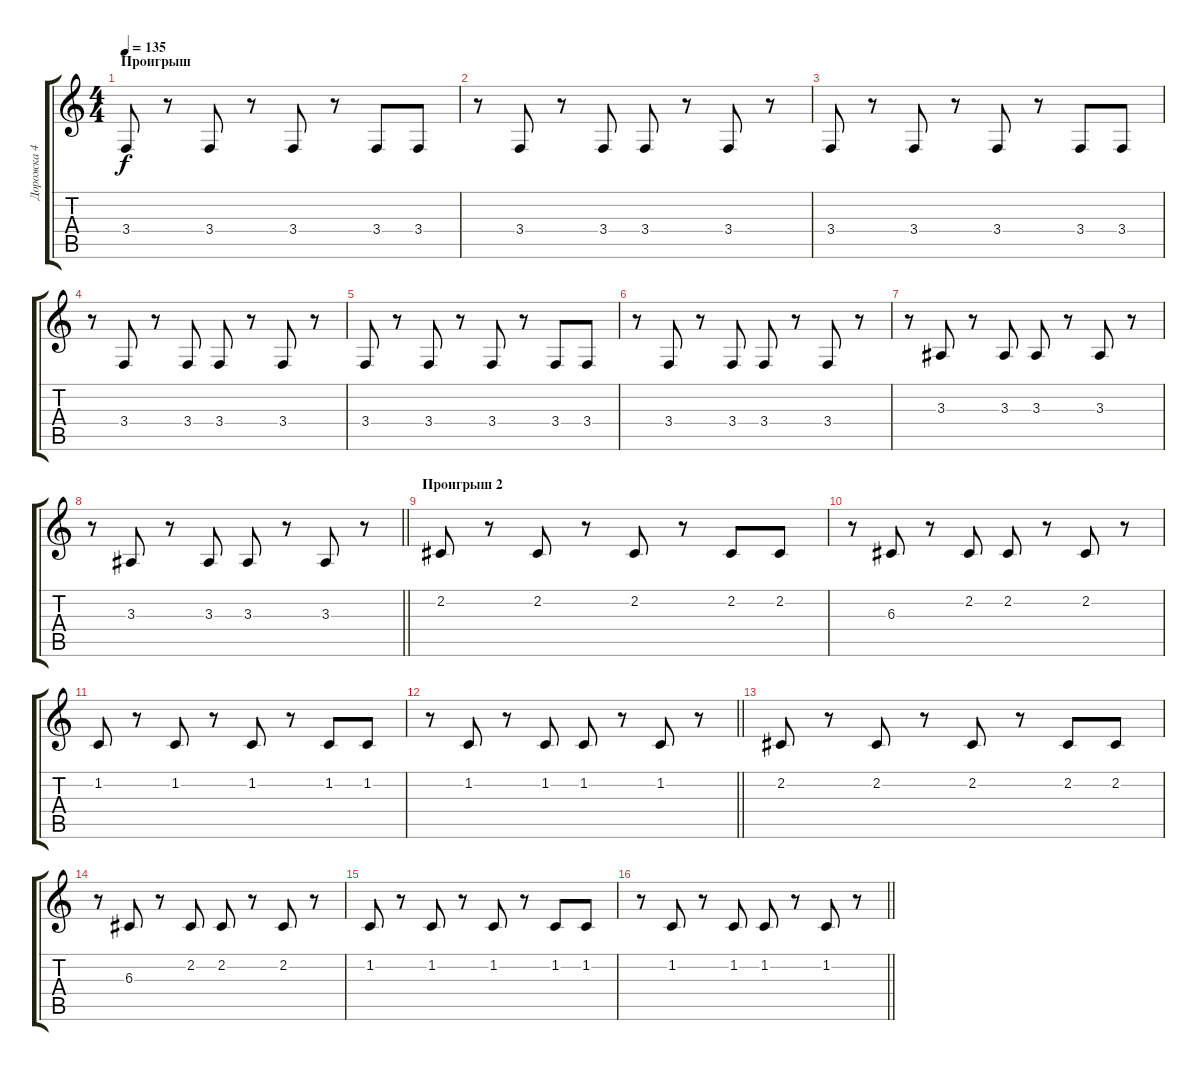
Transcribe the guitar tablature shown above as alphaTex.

\track ("Дорожка 4" "Дорожка 4") {instrument viola}
\staff {score tabs}
\tuning (E4 B3 G3 D3 A2 E2) {hide}
\ts (4 4)
\section ("" "Проигрыш")
\tempo 135
\clef g2
\ks c
3.4.8{dy f} r.8 3.4.8 r.8 3.4.8 r.8 3.4.8 3.4.8 |
r.8 3.4.8 r.8 3.4.8 3.4.8 r.8 3.4.8 r.8 |
3.4.8 r.8 3.4.8 r.8 3.4.8 r.8 3.4.8 3.4.8 |
r.8 3.4.8 r.8 3.4.8 3.4.8 r.8 3.4.8 r.8 |
3.4.8 r.8 3.4.8 r.8 3.4.8 r.8 3.4.8 3.4.8 |
r.8 3.4.8 r.8 3.4.8 3.4.8 r.8 3.4.8 r.8 |
r.8 3.3.8 r.8 3.3.8 3.3.8 r.8 3.3.8 r.8 |
\barLineRight lightlight
r.8 3.3.8 r.8 3.3.8 3.3.8 r.8 3.3.8 r.8 |
\section ("" "Проигрыш 2")
2.2.8 r.8 2.2.8 r.8 2.2.8 r.8 2.2.8 2.2.8 |
r.8 6.3.8 r.8 2.2.8 2.2.8 r.8 2.2.8 r.8 |
1.2.8 r.8 1.2.8 r.8 1.2.8 r.8 1.2.8 1.2.8 |
\barLineRight lightlight
r.8 1.2.8 r.8 1.2.8 1.2.8 r.8 1.2.8 r.8 |
2.2.8 r.8 2.2.8 r.8 2.2.8 r.8 2.2.8 2.2.8 |
r.8 6.3.8 r.8 2.2.8 2.2.8 r.8 2.2.8 r.8 |
1.2.8 r.8 1.2.8 r.8 1.2.8 r.8 1.2.8 1.2.8 |
\barLineRight lightlight
r.8 1.2.8 r.8 1.2.8 1.2.8 r.8 1.2.8 r.8
